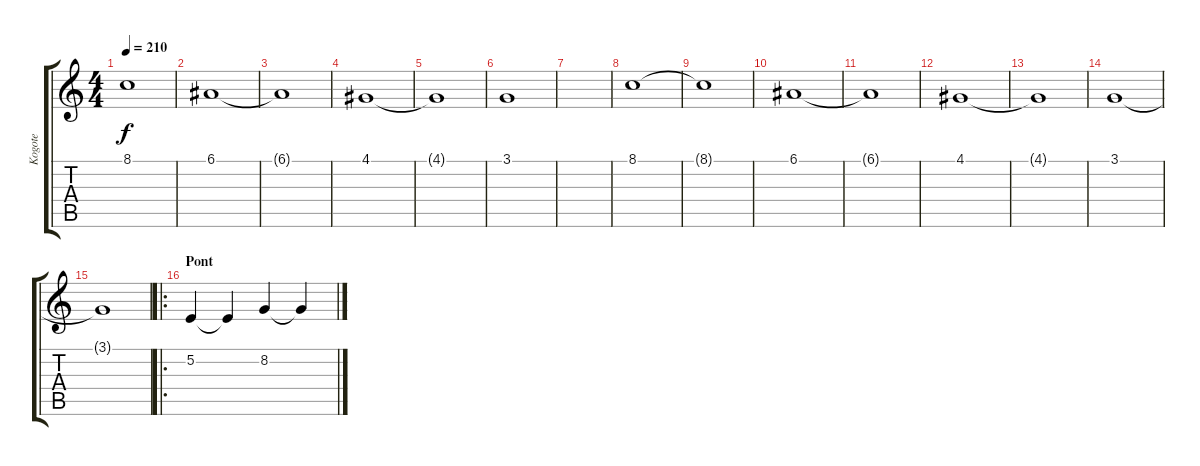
\track ("Kogote" "Kogote") {instrument pad7halo}
\staff {score tabs}
\tuning (E4 B3 G3 D3 A2 E2) {hide}
\ts (4 4)
\tempo 210
\clef g2
\ks c
8.1{t}.1{dy f} |
6.1.1 |
6.1{t}.1 |
4.1.1 |
4.1{t}.1 |
3.1.1 |
|
8.1.1 |
8.1{t}.1 |
6.1.1 |
6.1{t}.1 |
4.1.1 |
4.1{t}.1 |
3.1.1 |
3.1{t}.1 |
\ro
\section ("" "Pont")
5.2.4 5.2{t}.4 8.2.4 8.2{t}.4
